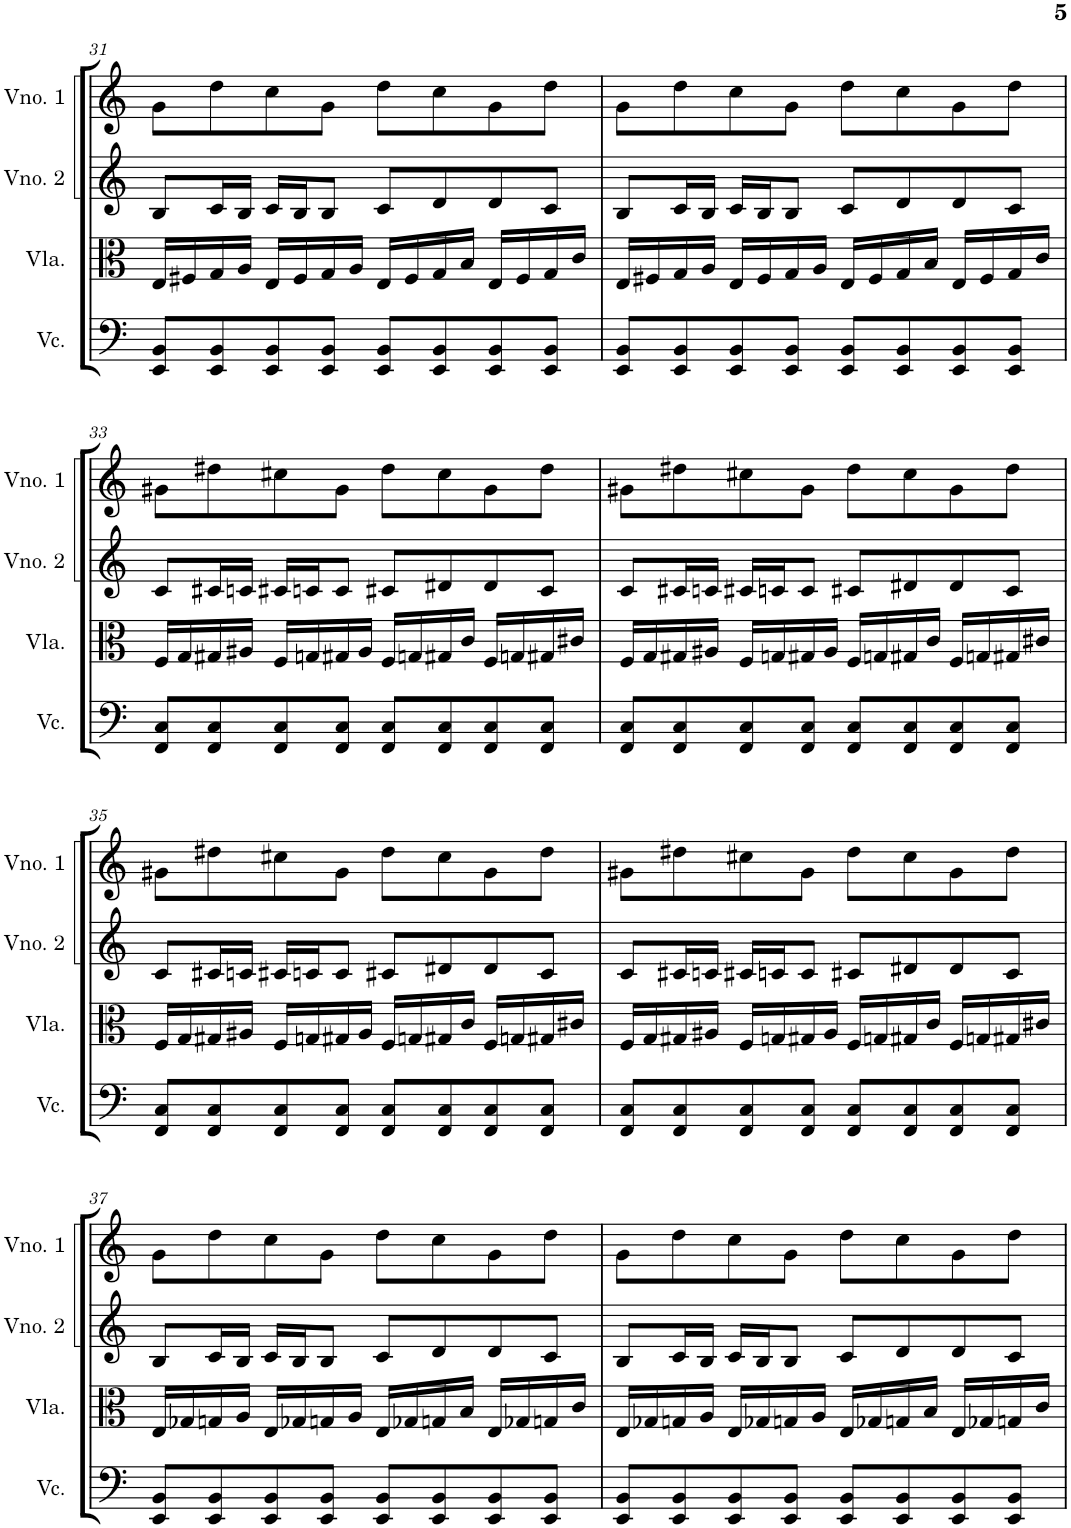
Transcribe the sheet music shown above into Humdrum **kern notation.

**kern	**kern	**kern	**kern
*part4	*part3	*part2	*part1
*staff4	*staff3	*staff2	*staff1
*I"Violoncelo	*I"Viola	*I"Violino 2	*I"Violino 1
*I'Vc.	*I'Vla.	*I'Vno. 2	*I'Vno. 1
!!LO:PB:g=z
*clefF4	*clefC3	*clefG2	*clefG2
*k[]	*k[]	*k[]	*k[]
*M4/4	*M4/4	*M4/4	*M4/4
=31	=31	=31	=31
8EE/ 8BB/L	16E/LL	8B/L	8g\L
.	16F#X/	.	.
8EE/ 8BB/	16G/	16c/L	8dd\
.	16A/JJ	16B/JJ	.
8EE/ 8BB/	16E/LL	16c/LL	8cc\
.	16F#/	16B/J	.
8EE/ 8BB/J	16G/	8B/J	8g\J
.	16A/JJ	.	.
8EE/ 8BB/L	16E/LL	8c/L	8dd\L
.	16F#/	.	.
8EE/ 8BB/	16G/	8d/	8cc\
.	16B/JJ	.	.
8EE/ 8BB/	16E/LL	8d/	8g\
.	16F#/	.	.
8EE/ 8BB/J	16G/	8c/J	8dd\J
.	16c/JJ	.	.
=32	=32	=32	=32
8EE/ 8BB/L	16E/LL	8B/L	8g\L
.	16F#X/	.	.
8EE/ 8BB/	16G/	16c/L	8dd\
.	16A/JJ	16B/JJ	.
8EE/ 8BB/	16E/LL	16c/LL	8cc\
.	16F#/	16B/J	.
8EE/ 8BB/J	16G/	8B/J	8g\J
.	16A/JJ	.	.
8EE/ 8BB/L	16E/LL	8c/L	8dd\L
.	16F#/	.	.
8EE/ 8BB/	16G/	8d/	8cc\
.	16B/JJ	.	.
8EE/ 8BB/	16E/LL	8d/	8g\
.	16F#/	.	.
8EE/ 8BB/J	16G/	8c/J	8dd\J
.	16c/JJ	.	.
!!LO:LB:g=z
=33	=33	=33	=33
8FF/ 8C/L	16F/LL	8c/L	8g#X\L
.	16G/	.	.
8FF/ 8C/	16G#X/	16c#X/L	8dd#X\
.	16A#X/JJ	16cn/JJ	.
8FF/ 8C/	16F/LL	16c#X/LL	8cc#X\
.	16Gn/	16cn/J	.
8FF/ 8C/J	16G#X/	8c/J	8g#\J
.	16A#/JJ	.	.
8FF/ 8C/L	16F/LL	8c#X/L	8dd#\L
.	16Gn/	.	.
8FF/ 8C/	16G#X/	8d#X/	8cc#\
.	16c/JJ	.	.
8FF/ 8C/	16F/LL	8d#/	8g#\
.	16Gn/	.	.
8FF/ 8C/J	16G#X/	8c#/J	8dd#\J
.	16c#X/JJ	.	.
=34	=34	=34	=34
8FF/ 8C/L	16F/LL	8c/L	8g#X\L
.	16G/	.	.
8FF/ 8C/	16G#X/	16c#X/L	8dd#X\
.	16A#X/JJ	16cn/JJ	.
8FF/ 8C/	16F/LL	16c#X/LL	8cc#X\
.	16Gn/	16cn/J	.
8FF/ 8C/J	16G#X/	8c/J	8g#\J
.	16A#/JJ	.	.
8FF/ 8C/L	16F/LL	8c#X/L	8dd#\L
.	16Gn/	.	.
8FF/ 8C/	16G#X/	8d#X/	8cc#\
.	16c/JJ	.	.
8FF/ 8C/	16F/LL	8d#/	8g#\
.	16Gn/	.	.
8FF/ 8C/J	16G#X/	8c#/J	8dd#\J
.	16c#X/JJ	.	.
!!LO:LB:g=z
=35	=35	=35	=35
8FF/ 8C/L	16F/LL	8c/L	8g#X\L
.	16G/	.	.
8FF/ 8C/	16G#X/	16c#X/L	8dd#X\
.	16A#X/JJ	16cn/JJ	.
8FF/ 8C/	16F/LL	16c#X/LL	8cc#X\
.	16Gn/	16cn/J	.
8FF/ 8C/J	16G#X/	8c/J	8g#\J
.	16A#/JJ	.	.
8FF/ 8C/L	16F/LL	8c#X/L	8dd#\L
.	16Gn/	.	.
8FF/ 8C/	16G#X/	8d#X/	8cc#\
.	16c/JJ	.	.
8FF/ 8C/	16F/LL	8d#/	8g#\
.	16Gn/	.	.
8FF/ 8C/J	16G#X/	8c#/J	8dd#\J
.	16c#X/JJ	.	.
=36	=36	=36	=36
8FF/ 8C/L	16F/LL	8c/L	8g#X\L
.	16G/	.	.
8FF/ 8C/	16G#X/	16c#X/L	8dd#X\
.	16A#X/JJ	16cn/JJ	.
8FF/ 8C/	16F/LL	16c#X/LL	8cc#X\
.	16Gn/	16cn/J	.
8FF/ 8C/J	16G#X/	8c/J	8g#\J
.	16A#/JJ	.	.
8FF/ 8C/L	16F/LL	8c#X/L	8dd#\L
.	16Gn/	.	.
8FF/ 8C/	16G#X/	8d#X/	8cc#\
.	16c/JJ	.	.
8FF/ 8C/	16F/LL	8d#/	8g#\
.	16Gn/	.	.
8FF/ 8C/J	16G#X/	8c#/J	8dd#\J
.	16c#X/JJ	.	.
!!LO:LB:g=z
=37	=37	=37	=37
8EE/ 8BB/L	16E/LL	8B/L	8g\L
.	16G-X/	.	.
8EE/ 8BB/	16Gn/	16c/L	8dd\
.	16A/JJ	16B/JJ	.
8EE/ 8BB/	16E/LL	16c/LL	8cc\
.	16G-X/	16B/J	.
8EE/ 8BB/J	16Gn/	8B/J	8g\J
.	16A/JJ	.	.
8EE/ 8BB/L	16E/LL	8c/L	8dd\L
.	16G-X/	.	.
8EE/ 8BB/	16Gn/	8d/	8cc\
.	16B/JJ	.	.
8EE/ 8BB/	16E/LL	8d/	8g\
.	16G-X/	.	.
8EE/ 8BB/J	16Gn/	8c/J	8dd\J
.	16c/JJ	.	.
=38	=38	=38	=38
8EE/ 8BB/L	16E/LL	8B/L	8g\L
.	16G-X/	.	.
8EE/ 8BB/	16Gn/	16c/L	8dd\
.	16A/JJ	16B/JJ	.
8EE/ 8BB/	16E/LL	16c/LL	8cc\
.	16G-X/	16B/J	.
8EE/ 8BB/J	16Gn/	8B/J	8g\J
.	16A/JJ	.	.
8EE/ 8BB/L	16E/LL	8c/L	8dd\L
.	16G-X/	.	.
8EE/ 8BB/	16Gn/	8d/	8cc\
.	16B/JJ	.	.
8EE/ 8BB/	16E/LL	8d/	8g\
.	16G-X/	.	.
8EE/ 8BB/J	16Gn/	8c/J	8dd\J
.	16c/JJ	.	.
=	=	=	=
*-	*-	*-	*-
